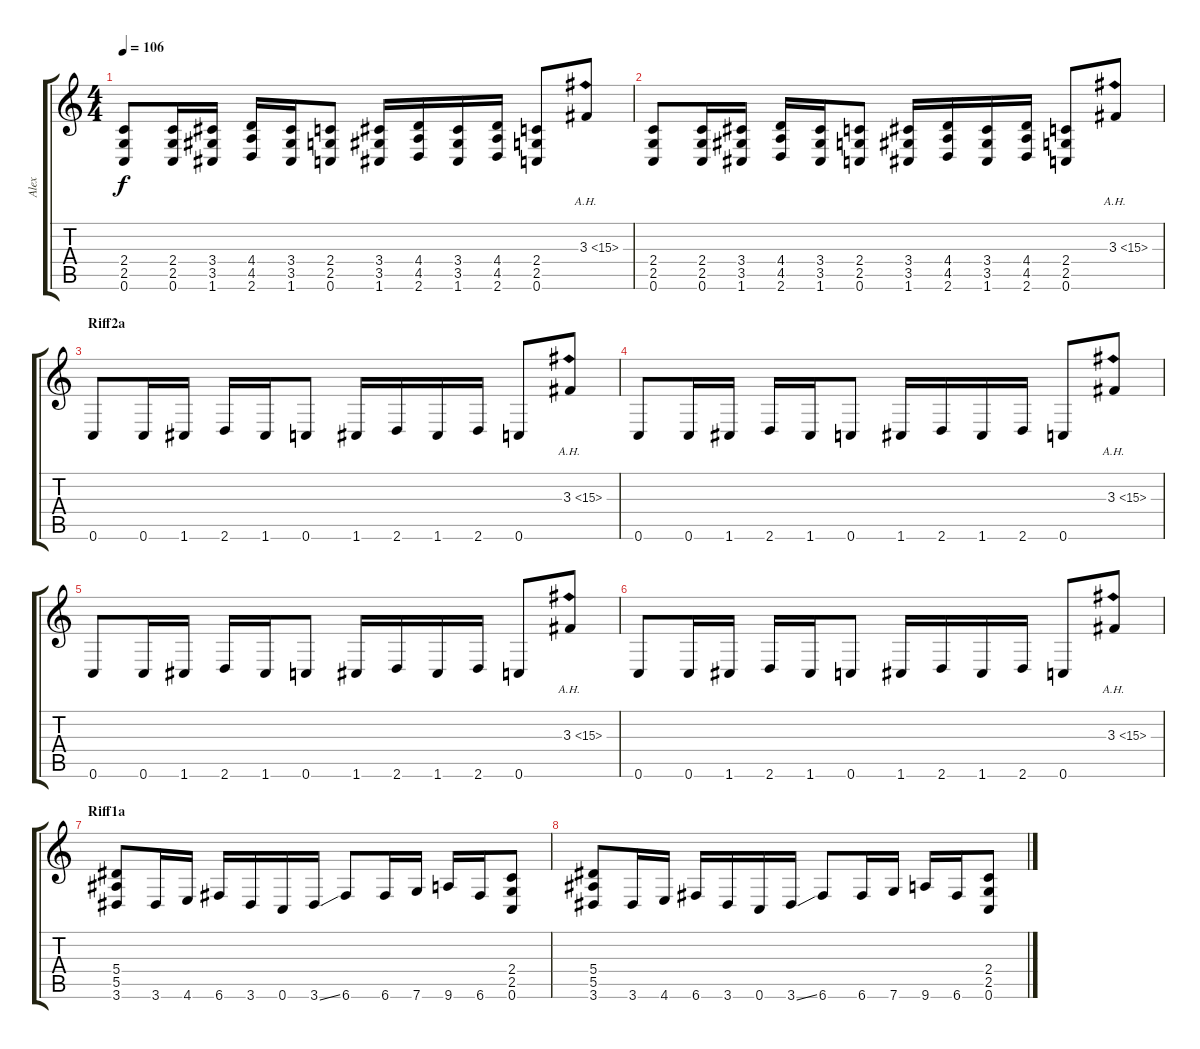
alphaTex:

\track ("Alex" "Alex") {instrument overdrivenguitar}
\staff {score tabs}
\tuning (C4 G3 Eb3 Bb2 F2 C2) {hide}
\ts (4 4)
\tempo 106
\clef g2
\ks c
(2.4 2.5 0.6).8{dy f} (2.4 2.5 0.6).16 (3.4 3.5 1.6).16 (4.4 4.5 2.6).16 (3.4 3.5 1.6).16 (2.4 2.5 0.6).8 (3.4 3.5 1.6).16 (4.4 4.5 2.6).16 (3.4 3.5 1.6).16 (4.4 4.5 2.6).16 (2.4 2.5 0.6).8 3.3{ah 12}.8 |
(2.4 2.5 0.6).8 (2.4 2.5 0.6).16 (3.4 3.5 1.6).16 (4.4 4.5 2.6).16 (3.4 3.5 1.6).16 (2.4 2.5 0.6).8 (3.4 3.5 1.6).16 (4.4 4.5 2.6).16 (3.4 3.5 1.6).16 (4.4 4.5 2.6).16 (2.4 2.5 0.6).8 3.3{ah 12}.8 |
\section ("" "Riff2a")
0.6.8 0.6.16 1.6.16 2.6.16 1.6.16 0.6.8 1.6.16 2.6.16 1.6.16 2.6.16 0.6.8 3.3{ah 12}.8 |
0.6.8 0.6.16 1.6.16 2.6.16 1.6.16 0.6.8 1.6.16 2.6.16 1.6.16 2.6.16 0.6.8 3.3{ah 12}.8 |
0.6.8 0.6.16 1.6.16 2.6.16 1.6.16 0.6.8 1.6.16 2.6.16 1.6.16 2.6.16 0.6.8 3.3{ah 12}.8 |
0.6.8 0.6.16 1.6.16 2.6.16 1.6.16 0.6.8 1.6.16 2.6.16 1.6.16 2.6.16 0.6.8 3.3{ah 12}.8 |
\section ("" "Riff1a")
(5.4 5.5 3.6).8 3.6.16 4.6.16 6.6.16 3.6.16 0.6.16 3.6{ss}.16 6.6.8 6.6.16 7.6.16 9.6.16 6.6.16 (2.4 2.5 0.6).8 |
(5.4 5.5 3.6).8 3.6.16 4.6.16 6.6.16 3.6.16 0.6.16 3.6{ss}.16 6.6.8 6.6.16 7.6.16 9.6.16 6.6.16 (2.4 2.5 0.6).8
